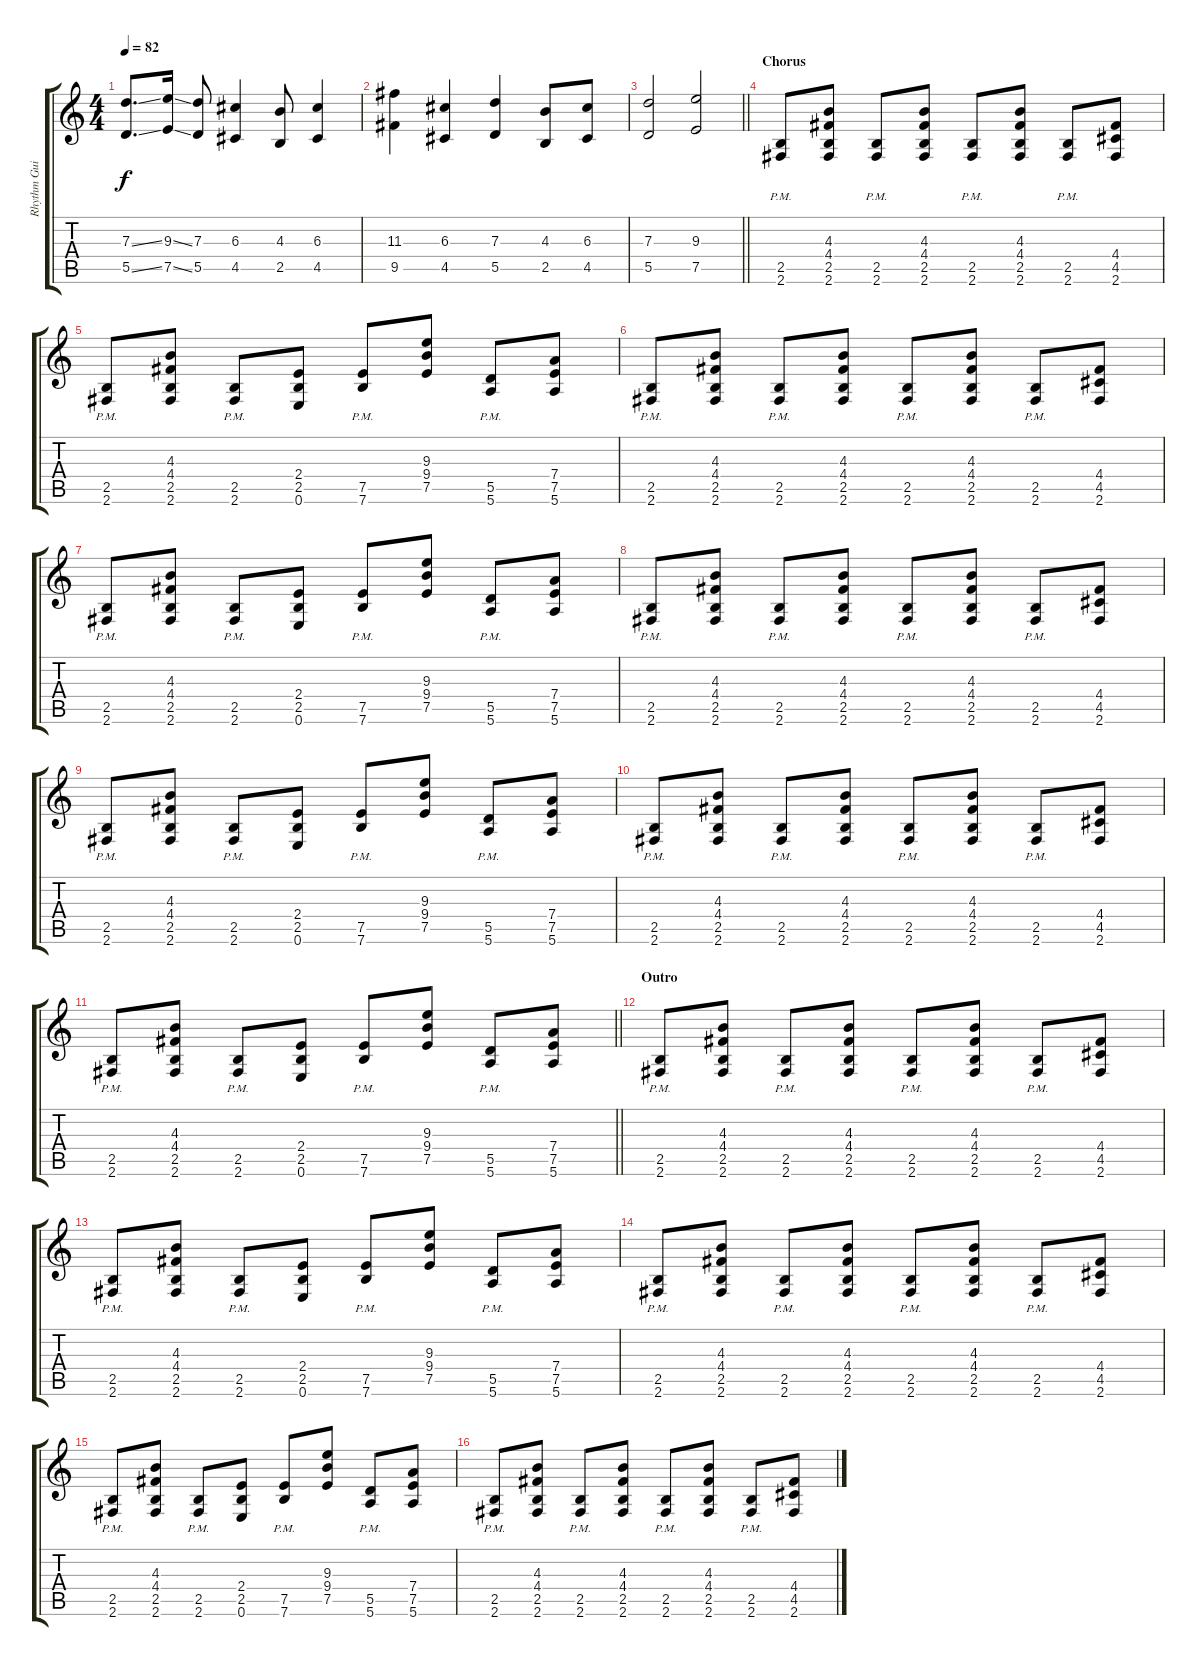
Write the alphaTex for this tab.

\track ("Rhythm Guitar II" "Rhythm Gui") {instrument overdrivenguitar}
\staff {score tabs}
\tuning (E4 B3 G3 D3 A2 E2) {hide}
\ts (4 4)
\tempo 82
\clef g2
\ks c
(7.3{ss} 5.5{ss}).8{d dy f} (9.3{ss} 7.5{ss}).16 (7.3 5.5).8 (6.3 4.5).4 (4.3 2.5).8 (6.3 4.5).4 |
(11.3 9.5).4 (6.3 4.5).4 (7.3 5.5).4 (4.3 2.5).8 (6.3 4.5).8 |
\barLineRight lightlight
(7.3 5.5).2 (9.3 7.5).2 |
\section ("" "Chorus")
(2.5{pm} 2.6{pm}).8 (4.3 4.4 2.5 2.6).8 (2.5{pm} 2.6{pm}).8 (4.3 4.4 2.5 2.6).8 (2.5{pm} 2.6{pm}).8 (4.3 4.4 2.5 2.6).8 (2.5{pm} 2.6{pm}).8 (4.4 4.5 2.6).8 |
(2.5{pm} 2.6{pm}).8 (4.3 4.4 2.5 2.6).8 (2.5{pm} 2.6{pm}).8 (2.4 2.5 0.6).8 (7.5{pm} 7.6{pm}).8 (9.3 9.4 7.5).8 (5.5{pm} 5.6{pm}).8 (7.4 7.5 5.6).8 |
(2.5{pm} 2.6{pm}).8 (4.3 4.4 2.5 2.6).8 (2.5{pm} 2.6{pm}).8 (4.3 4.4 2.5 2.6).8 (2.5{pm} 2.6{pm}).8 (4.3 4.4 2.5 2.6).8 (2.5{pm} 2.6{pm}).8 (4.4 4.5 2.6).8 |
(2.5{pm} 2.6{pm}).8 (4.3 4.4 2.5 2.6).8 (2.5{pm} 2.6{pm}).8 (2.4 2.5 0.6).8 (7.5{pm} 7.6{pm}).8 (9.3 9.4 7.5).8 (5.5{pm} 5.6{pm}).8 (7.4 7.5 5.6).8 |
(2.5{pm} 2.6{pm}).8 (4.3 4.4 2.5 2.6).8 (2.5{pm} 2.6{pm}).8 (4.3 4.4 2.5 2.6).8 (2.5{pm} 2.6{pm}).8 (4.3 4.4 2.5 2.6).8 (2.5{pm} 2.6{pm}).8 (4.4 4.5 2.6).8 |
(2.5{pm} 2.6{pm}).8 (4.3 4.4 2.5 2.6).8 (2.5{pm} 2.6{pm}).8 (2.4 2.5 0.6).8 (7.5{pm} 7.6{pm}).8 (9.3 9.4 7.5).8 (5.5{pm} 5.6{pm}).8 (7.4 7.5 5.6).8 |
(2.5{pm} 2.6{pm}).8 (4.3 4.4 2.5 2.6).8 (2.5{pm} 2.6{pm}).8 (4.3 4.4 2.5 2.6).8 (2.5{pm} 2.6{pm}).8 (4.3 4.4 2.5 2.6).8 (2.5{pm} 2.6{pm}).8 (4.4 4.5 2.6).8 |
\barLineRight lightlight
(2.5{pm} 2.6{pm}).8 (4.3 4.4 2.5 2.6).8 (2.5{pm} 2.6{pm}).8 (2.4 2.5 0.6).8 (7.5{pm} 7.6{pm}).8 (9.3 9.4 7.5).8 (5.5{pm} 5.6{pm}).8 (7.4 7.5 5.6).8 |
\section ("" "Outro")
(2.5{pm} 2.6{pm}).8 (4.3 4.4 2.5 2.6).8 (2.5{pm} 2.6{pm}).8 (4.3 4.4 2.5 2.6).8 (2.5{pm} 2.6{pm}).8 (4.3 4.4 2.5 2.6).8 (2.5{pm} 2.6{pm}).8 (4.4 4.5 2.6).8 |
(2.5{pm} 2.6{pm}).8 (4.3 4.4 2.5 2.6).8 (2.5{pm} 2.6{pm}).8 (2.4 2.5 0.6).8 (7.5{pm} 7.6{pm}).8 (9.3 9.4 7.5).8 (5.5{pm} 5.6{pm}).8 (7.4 7.5 5.6).8 |
(2.5{pm} 2.6{pm}).8 (4.3 4.4 2.5 2.6).8 (2.5{pm} 2.6{pm}).8 (4.3 4.4 2.5 2.6).8 (2.5{pm} 2.6{pm}).8 (4.3 4.4 2.5 2.6).8 (2.5{pm} 2.6{pm}).8 (4.4 4.5 2.6).8 |
(2.5{pm} 2.6{pm}).8 (4.3 4.4 2.5 2.6).8 (2.5{pm} 2.6{pm}).8 (2.4 2.5 0.6).8 (7.5{pm} 7.6{pm}).8 (9.3 9.4 7.5).8 (5.5{pm} 5.6{pm}).8 (7.4 7.5 5.6).8 |
(2.5{pm} 2.6{pm}).8 (4.3 4.4 2.5 2.6).8 (2.5{pm} 2.6{pm}).8 (4.3 4.4 2.5 2.6).8 (2.5{pm} 2.6{pm}).8 (4.3 4.4 2.5 2.6).8 (2.5{pm} 2.6{pm}).8 (4.4 4.5 2.6).8
